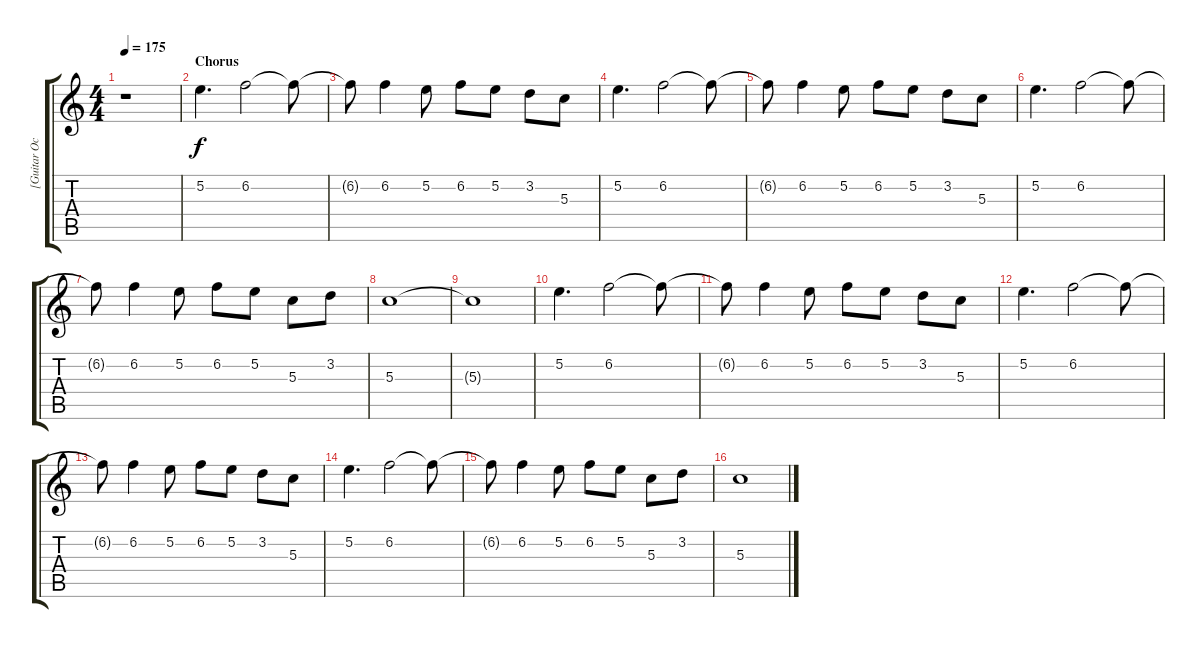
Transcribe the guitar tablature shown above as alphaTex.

\track ("[Guitar Octaver] Roman Surman" "[Guitar Oc") {instrument overdrivenguitar}
\staff {score tabs}
\tuning (E4 B3 G3 D3 A2 E2) {hide}
\ts (4 4)
\tempo 175
\clef g2
\ks c
r.1{dy f} |
\section ("" "Chorus")
5.2.4{d} 6.2.2 6.2{t}.8 |
6.2{t}.8 6.2.4 5.2.8 6.2.8 5.2.8 3.2.8 5.3.8 |
5.2.4{d} 6.2.2 6.2{t}.8 |
6.2{t}.8 6.2.4 5.2.8 6.2.8 5.2.8 3.2.8 5.3.8 |
5.2.4{d} 6.2.2 6.2{t}.8 |
6.2{t}.8 6.2.4 5.2.8 6.2.8 5.2.8 5.3.8 3.2.8 |
5.3.1 |
5.3{t}.1 |
5.2.4{d} 6.2.2 6.2{t}.8 |
6.2{t}.8 6.2.4 5.2.8 6.2.8 5.2.8 3.2.8 5.3.8 |
5.2.4{d} 6.2.2 6.2{t}.8 |
6.2{t}.8 6.2.4 5.2.8 6.2.8 5.2.8 3.2.8 5.3.8 |
5.2.4{d} 6.2.2 6.2{t}.8 |
6.2{t}.8 6.2.4 5.2.8 6.2.8 5.2.8 5.3.8 3.2.8 |
5.3.1
